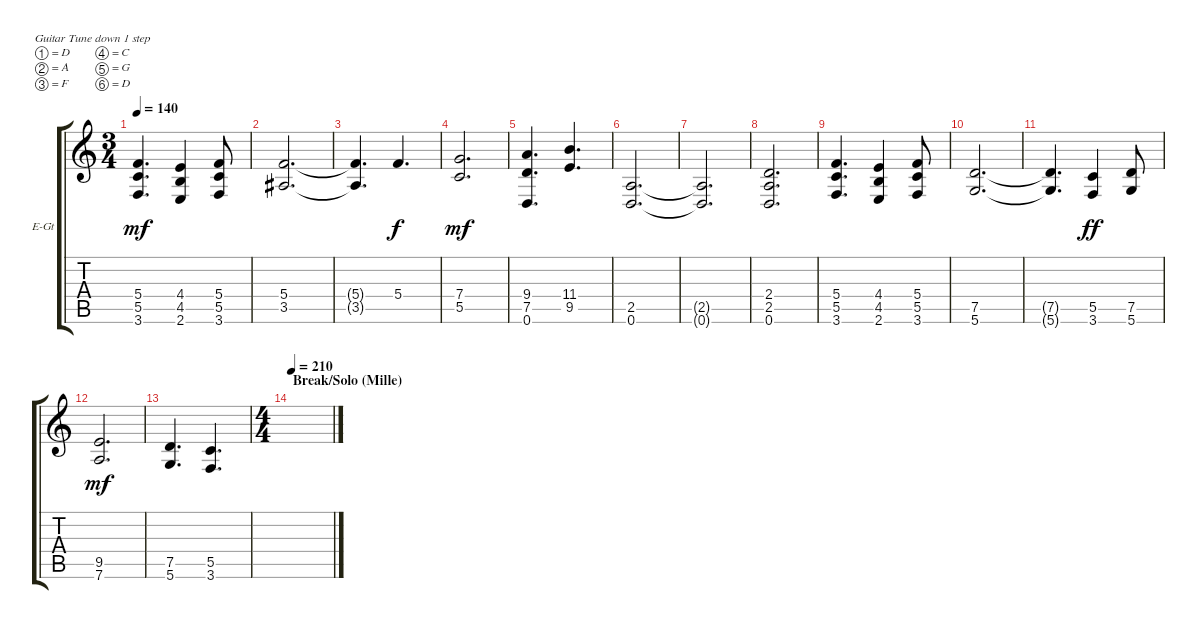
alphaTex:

\defaultSystemsLayout 4
\bracketExtendMode groupsimilarinstruments
\firstSystemTrackNameOrientation horizontal
\otherSystemsTrackNameOrientation horizontal
\track ("Extra Guitar" "E-Gt") {instrument distortionguitar}
\staff {score tabs}
\tuning (D4 A3 F3 C3 G2 D2)
\ts (3 4)
\tempo 140
\clef g2
\ks c
(3.6 5.5 5.4).4{d dy mf} (2.6 4.5 4.4).4 (3.6 5.5 5.4).8 |
(3.5 5.4).2{d} |
(3.5{t} 5.4{t}).4{d} 5.4.4{d dy f} |
(5.5 7.4).2{d dy mf} |
(7.5 9.4 0.6).4{d} (9.5 11.4).4{d} |
(0.6 2.5).2{d} |
(0.6{t} 2.5{t}).2{d} |
(0.6 2.5 2.4).2{d} |
(3.6 5.5 5.4).4{d} (2.6 4.5 4.4).4 (3.6 5.5 5.4).8 |
(5.6 7.5).2{d} |
(7.5{t} 5.6{t}).4{d} (3.6 5.5).4{dy ff} (5.6 7.5).8 |
(9.5 7.6).2{d dy mf} |
(5.6 7.5).4{d} (3.6 5.5).4{d} |
\ts (4 4)
\section ("" "Break/Solo (Mille)")
\tempo 210
